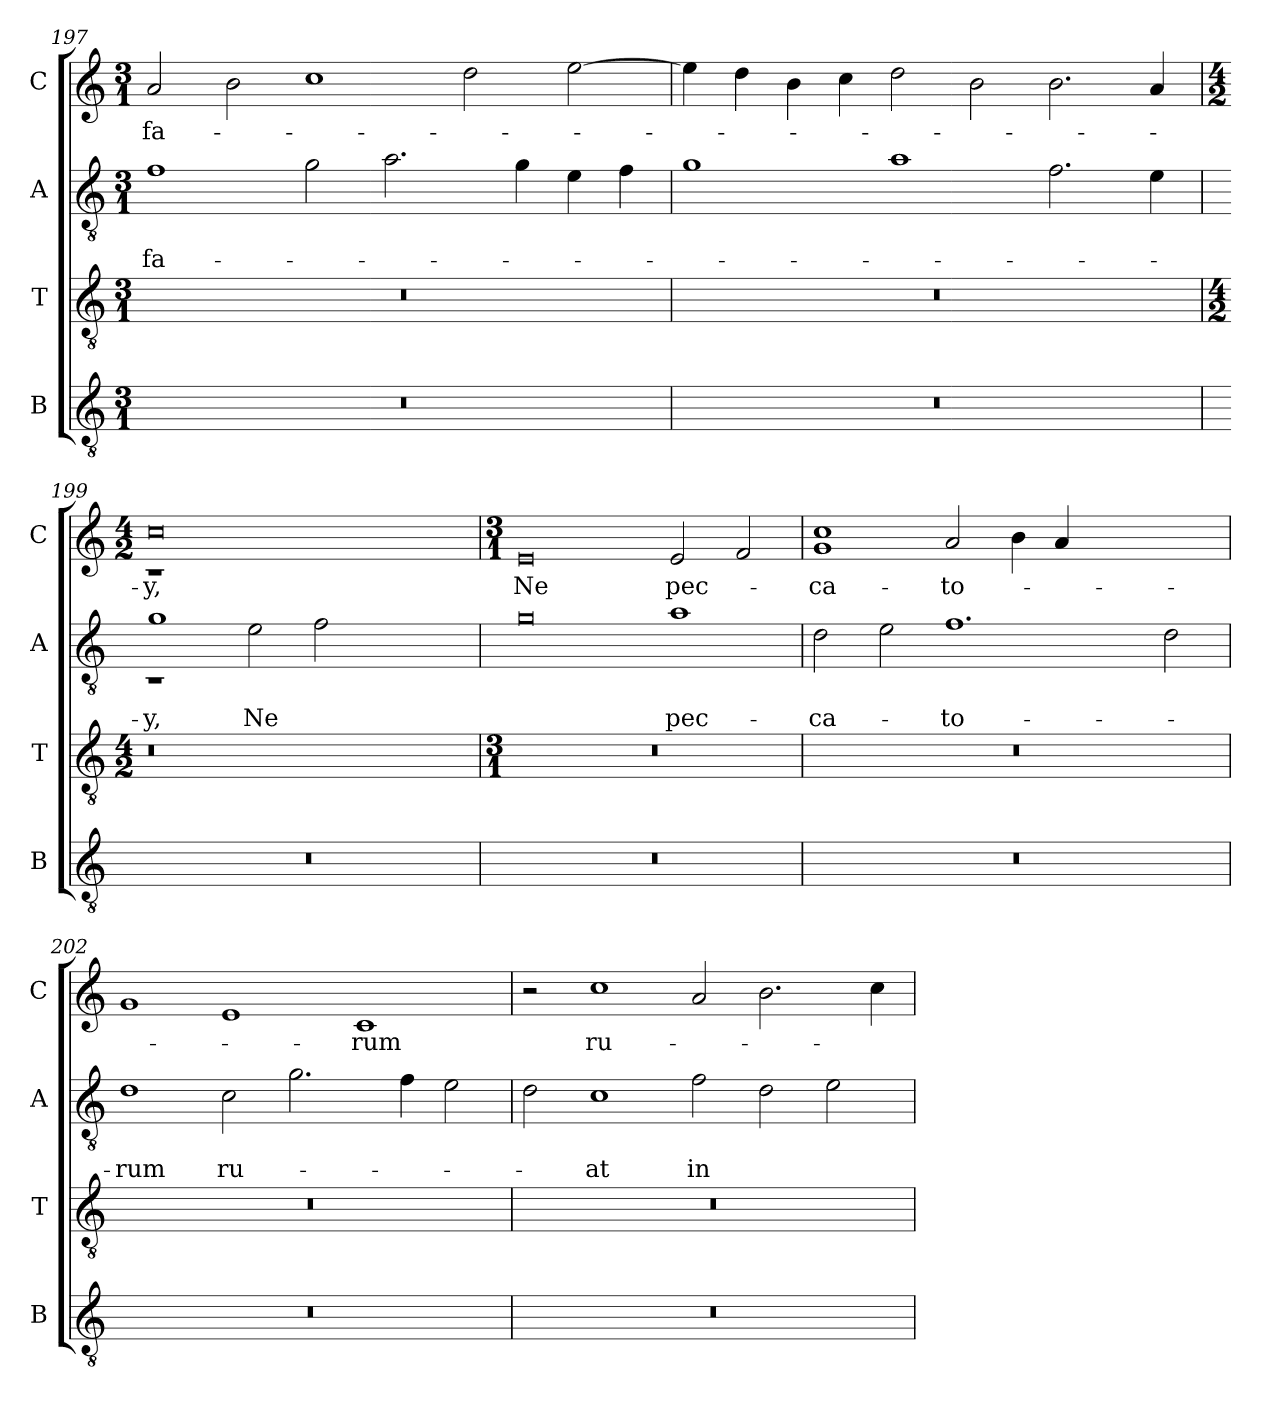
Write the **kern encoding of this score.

**kern	**kern	**kern	**text	**text	**kern	**text
*part4	*part3	*part2	*part2	*part2	*part1	*part1
*staff4	*staff3	*staff2	*staff2	*staff2	*staff1	*staff1
*I"B	*I"T	*I"A	*	*	*I"C	*
*I'B	*I'T	*I'A	*	*	*I'C	*
*clefGv2	*clefGv2	*clefGv2	*	*	*clefG2	*
*k[]	*k[]	*k[]	*	*	*k[]	*
*C:	*C:	*C:	*	*	*C:	*
*M3/1	*M3/1	*M3/1	*	*	*M3/1	*
=197	=197	=197	=197	=197	=197	=197
!	!	!	!	!LO:LY:b	!	!LO:LY:b
0.r	0.r	1f	.	-fa-	2a/	-fa-
.	.	.	.	.	2b\	.
.	.	2g\	.	.	1cc	.
.	.	2.a\	.	.	.	.
.	.	.	.	.	2dd\	.
.	.	4g\	.	.	.	.
.	.	4e\	.	.	[>2ee\	.
.	.	4f\	.	.	.	.
=198	=198	=198	=198	=198	=198	=198
0.r	0.r	1g	.	.	4ee\]	.
.	.	.	.	.	4dd\	.
.	.	.	.	.	4b\	.
.	.	.	.	.	4cc\	.
.	.	1a	.	.	2dd\	.
.	.	.	.	.	2b\	.
.	.	2.f\	.	.	2.b\	.
.	.	4e\	.	.	4a/	.
=199	=199	=199	=199	=199	=199	=199
*	*M4/2	*	*	*	*M4/2	*
*	*	*	*	*	*^	*
!	!	!	!	!LO:LY:b:rj	!	!LO:N:vis=1	!LO:LY:b:rj
*	*	*^	*	*	*	*	*
0.r	0r	1g	1rC	.	-y,	0cc	0rc	-y,
!	!	!	!	!	!LO:LY:b	!	!	!
.	.	1ryy	2e\	.	Ne	.	.	.
.	.	.	2f\	.	.	.	.	.
.	1ryy	1ryy	1ryy	.	.	1ryy	1ryy	.
*	*	*v	*v	*	*	*	*	*
*	*	*	*	*	*v	*v	*
=200	=200	=200	=200	=200	=200	=200
*	*M3/1	*	*	*	*M3/1	*
*	*	*^	*	*	*^	*
!	!	!	!	!	!	!	!	!LO:LY:b
*	*	*v	*v	*	*	*	*	*
*	*	*	*	*	*v	*v	*
0.r	0.r	0g	.	.	0e	Ne
!	!	!	!	!LO:LY:b	!	!LO:LY:b
.	.	1a	.	pec-	2e/	pec-
.	.	.	.	.	2f/	.
!!LO:LB:g=z
=201	=201	=201	=201	=201	=201	=201
!	!	!	!	!LO:LY:b	!	!LO:LY:b
*	*	*	*	*	*^	*
0.r	0.r	2d\	.	-ca-	1g	1cc	-ca-
.	.	2e\	.	.	.	.	.
!	!	!	!	!LO:LY:b	!	!	!LO:LY:b
.	.	1.f	.	-to-	2a/	1ryy	-to-
.	.	.	.	.	4b\	.	.
.	.	.	.	.	4a/	.	.
.	.	.	.	.	1ryy	1ryy	.
.	.	2d\	.	.	.	.	.
*	*	*	*	*	*v	*v	*
=202	=202	=202	=202	=202	=202	=202
!	!	!	!	!LO:LY:b	!	!
0.r	0.r	1d	.	-rum	1g	.
!	!	!	!	!LO:LY:b	!	!
.	.	2c\	.	ru-	1e	.
.	.	2.g\	.	.	.	.
!	!	!	!	!	!	!LO:LY:b
.	.	.	.	.	1c	-rum
.	.	4f\	.	.	.	.
.	.	2e\	.	.	.	.
=203	=203	=203	=203	=203	=203	=203
0.r	0.r	2d\	.	.	2r	.
!	!	!	!	!LO:LY:b	!	!LO:LY:b
.	.	1c	.	-at	1cc	ru-
!	!	!	!	!LO:LY:b	!	!
.	.	2f\	.	in	2a/	.
.	.	2d\	.	.	2.b\	.
.	.	2e\	.	.	.	.
.	.	.	.	.	4cc\	.
=	=	=	=	=	=	=
*-	*-	*-	*-	*-	*-	*-
